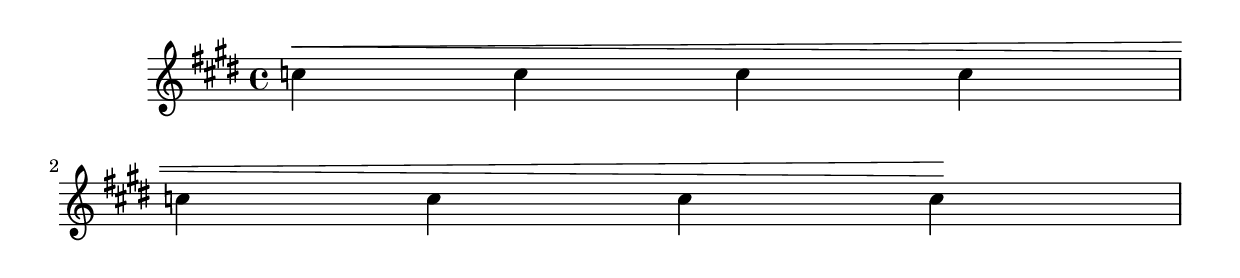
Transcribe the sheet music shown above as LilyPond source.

\version "2.16.0"

\header {
  texidoc = "Broken hairpins are not printed too high after key signatures.
"
}

\relative c'' {
  \key e \major
  c4^\< c c c \break c c c c\! |
}
